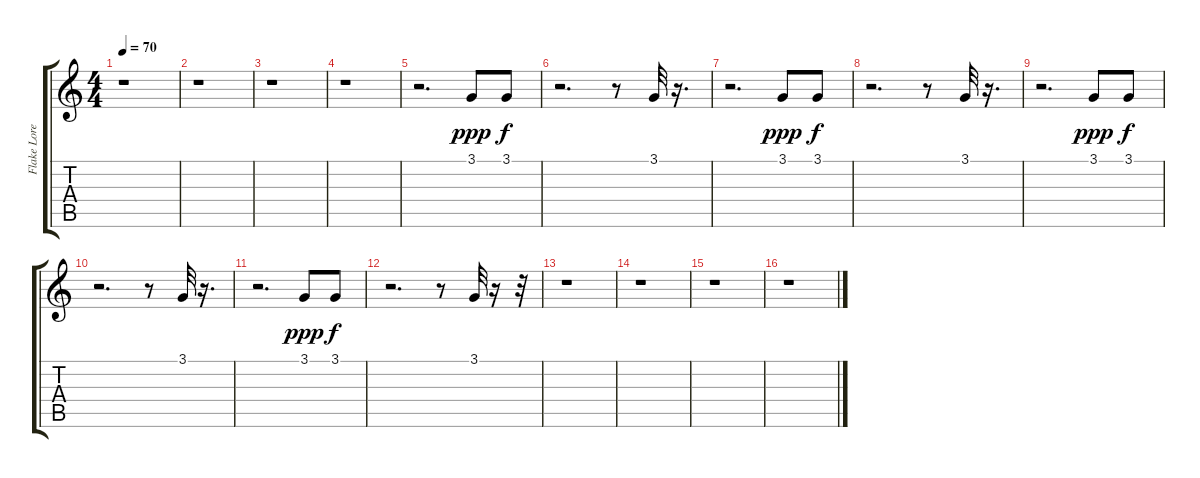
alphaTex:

\track ("Flake Lorenz" "Flake Lore") {instrument birdtweet}
\staff {score tabs}
\tuning (E4 B3 G3 D3 A2 E2) {hide}
\ts (4 4)
\tempo 70
\clef g2
\ks c
r.1{dy f} |
r.1 |
r.1 |
r.1 |
r.2{d} 3.1.8{dy ppp} 3.1.8{dy f} |
r.2{d} r.8 3.1.32 r.16{d} |
r.2{d} 3.1.8{dy ppp} 3.1.8{dy f} |
r.2{d} r.8 3.1.32 r.16{d} |
r.2{d} 3.1.8{dy ppp} 3.1.8{dy f} |
r.2{d} r.8 3.1.32 r.16{d} |
r.2{d} 3.1.8{dy ppp} 3.1.8{dy f} |
r.2{d} r.8 3.1.32 r.16 r.32 |
r.1 |
r.1 |
r.1 |
r.1
